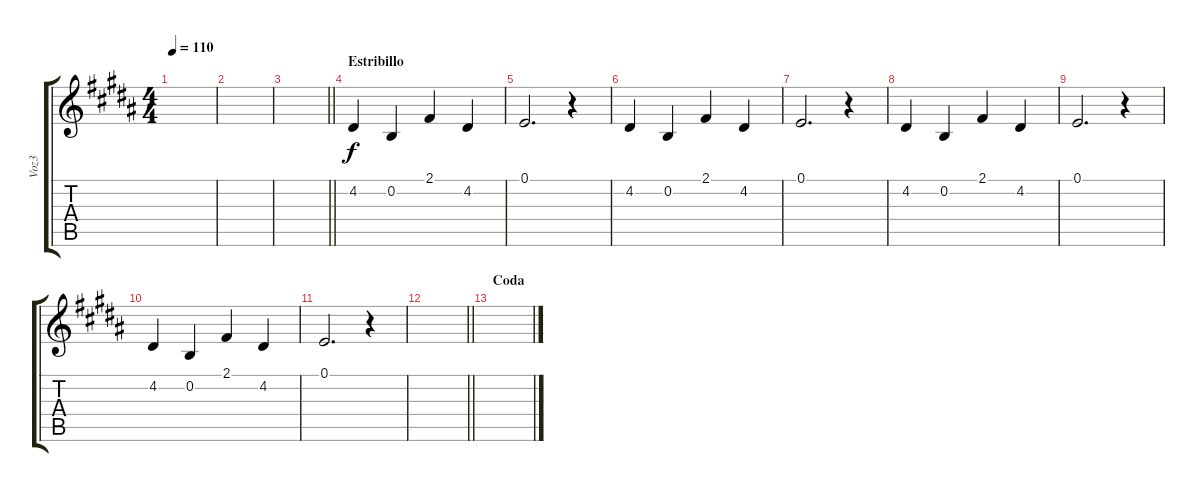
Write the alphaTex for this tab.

\track ("Voz3" "Voz3") {instrument choiraahs}
\staff {score tabs}
\tuning (E4 B3 G3 D3 A2 E2) {hide}
\ts (4 4)
\tempo 110
\clef g2
\ks b
|
|
\barLineRight lightlight
|
\section ("" "Estribillo")
4.2.4 0.2.4 2.1.4 4.2.4 |
0.1.2{d} r.4 |
4.2.4 0.2.4 2.1.4 4.2.4 |
0.1.2{d} r.4 |
4.2.4 0.2.4 2.1.4 4.2.4 |
0.1.2{d} r.4 |
4.2.4 0.2.4 2.1.4 4.2.4 |
0.1.2{d} r.4 |
\barLineRight lightlight
|
\section ("" "Coda")
